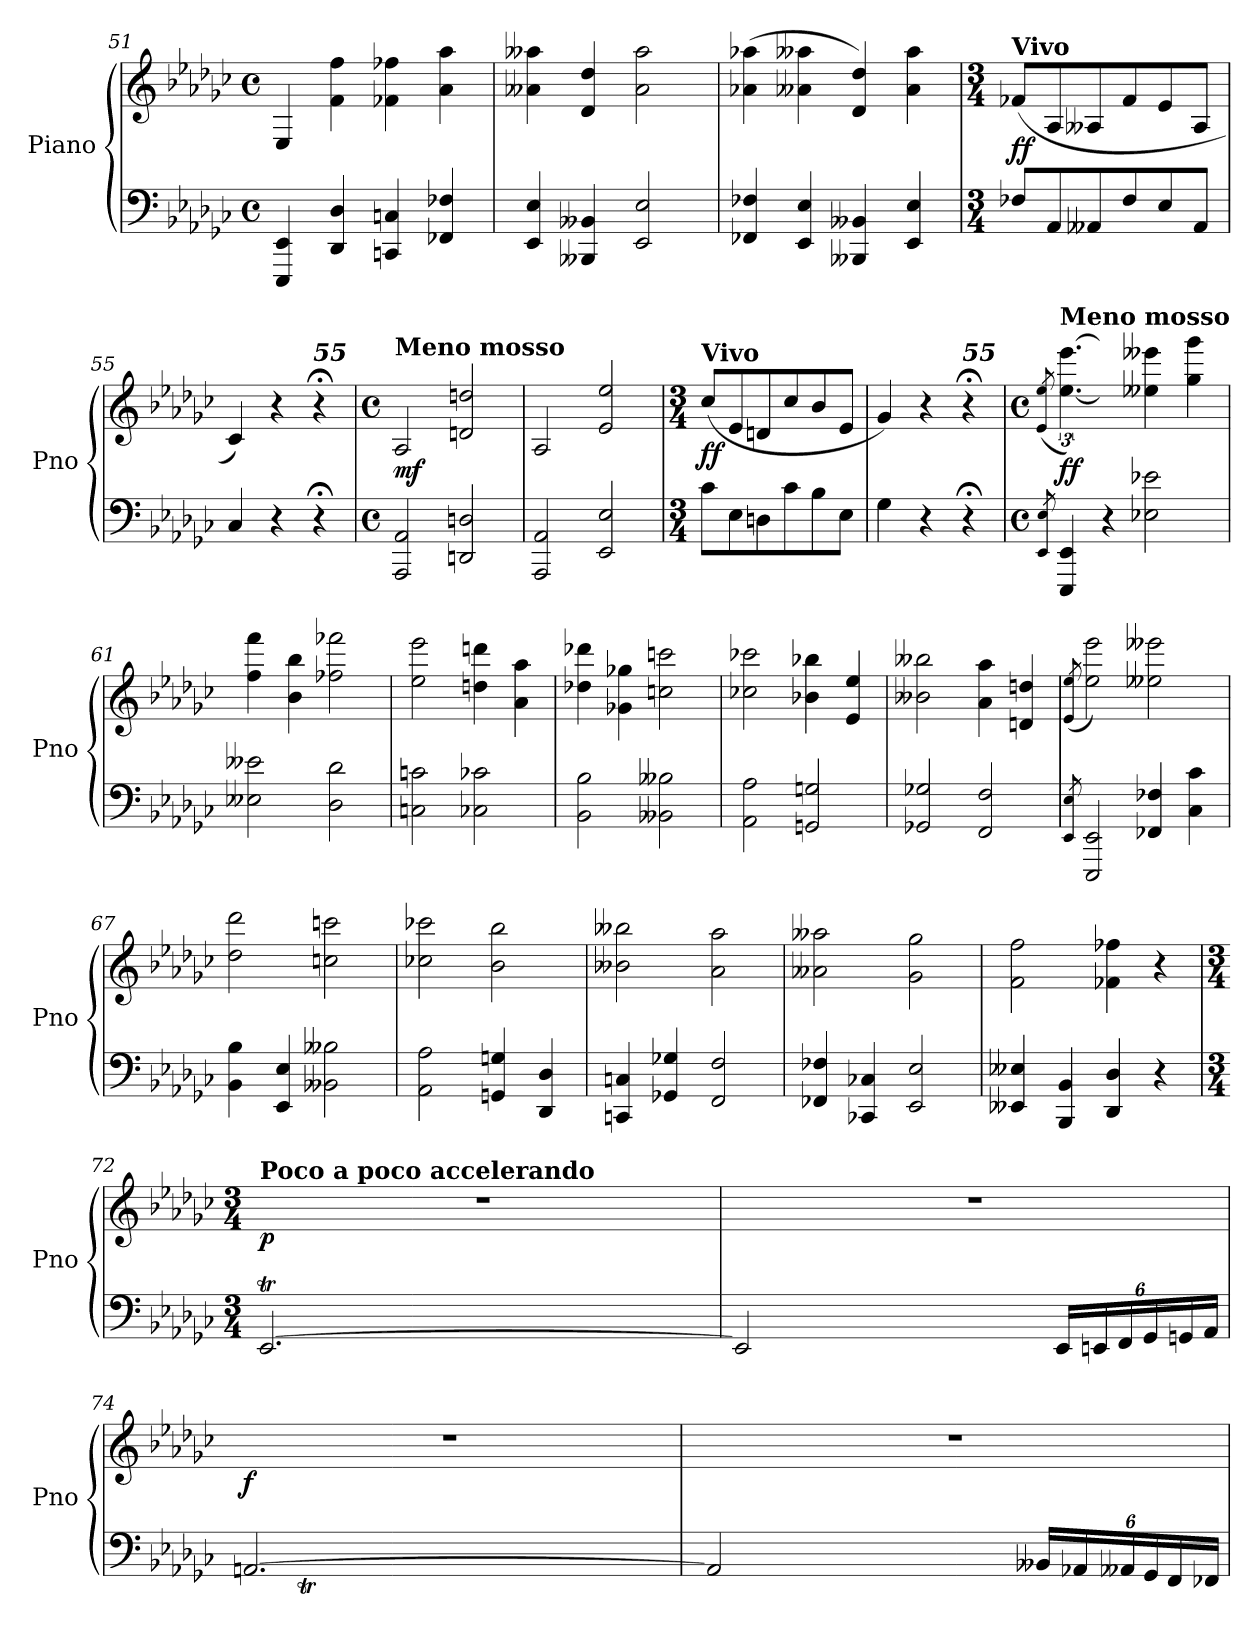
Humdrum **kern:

**kern	**kern	**dynam
*part1	*part1	*part1
*staff2	*staff1	*staff1/2
*I"Piano	*	*
*I'Pno	*	*
*clefF4	*clefG2	*
*k[b-e-a-d-g-c-]	*k[b-e-a-d-g-c-]	*
*M4/4	*M4/4	*
*met(c)	*met(c)	*
=51	=51	=51
4EEE-/ 4EE-/	4E-/	.
4DD-/ 4D-/	4f\ 4ff\	.
4CCn/ 4Cn/	4f-X\ 4ff-X\	.
4FF-X/ 4F-X/	4a-\ 4aa-\	.
=52	=52	=52
4EE-/ 4E-/	4a--X\ 4aa--X\	.
4BBB--X/ 4BB--X/	4d-/ 4dd-/	.
2EE-/ 2E-/	2a--\ 2aa--\	.
=53	=53	=53
4FF-X/ 4F-X/	(4a-X\ 4aa-X\	.
4EE-/ 4E-/	4a--X\ 4aa--X\	.
4BBB--X/ 4BB--X/	4d-/ 4dd-/)	.
4EE-/ 4E-/	4a--\ 4aa--\	.
!!LO:LB:g=z
=54	=54	=54
*M3/4	*M3/4	*
!	!LO:TX:a:B:t=Vivo	!
!	!	!LO:DY:b
8F-X/L	(8f-X/L	ff
8AA-/	8A-/	.
8AA--X/	8A--X/	.
8F-/	8f-/	.
8E-/	8e-/	.
8AA--/J	8A--/J	.
=55	=55	=55
4C-/	4c-/)	.
4r	4r	.
!	!LO:TX:a:Bi:t=55	!
4r;<	4r;<	.
=56	=56	=56
*M4/4	*M4/4	*
*met(c)	*met(c)	*
!	!LO:TX:a:B:t=Meno mosso	!
!	!	!LO:DY:b
2AAA-/ 2AA-/	2A-/	mf
2DDn/ 2Dn/	2dn/ 2ddn/	.
=57	=57	=57
2AAA-/ 2AA-/	2A-/	.
2EE-/ 2E-/	2e-/ 2ee-/	.
=58	=58	=58
*M3/4	*M3/4	*
!	!LO:TX:a:B:t=Vivo	!
!	!	!LO:DY:b
8c-\L	(8cc-/L	ff
8E-\	8e-/	.
8Dn\	8dn/	.
8c-\	8cc-/	.
8B-\	8b-/	.
8E-\J	8e-/J	.
=59	=59	=59
4G-\	4g-/)	.
4r	4r	.
!	!LO:TX:a:Bi:t=55	!
4r;<	4r;<	.
!!LO:LB:g=z
=60	=60	=60
*M4/4	*M4/4	*
*met(c)	*met(c)	*
8qEE-/ 8qE-/	(>8qe-/ 8qee-/	.
!	!LO:TX:a:B:t=Meno mosso	!
!	!	!LO:DY:b
4EEE-/ 4EE-/	[6.ee-\ [6.eee-\)	ff
4r	4ee-yy] 4eee-yy]	.
2E-X\ 2e-X\	4ee--X\ 4eee--X\	.
.	4gg-\ 4ggg-\	.
=61	=61	=61
2E--X\ 2e--X\	4ff\ 4fff\	.
.	4b-\ 4bb-\	.
2D-\ 2d-\	2ff-X\ 2fff-X\	.
=62	=62	=62
2Cn\ 2cn\	2ee-\ 2eee-\	.
2C-X\ 2c-X\	4ddn\ 4dddn\	.
.	4a-\ 4aa-\	.
=63	=63	=63
2BB-\ 2B-\	4dd-X\ 4ddd-X\	.
.	4g-X\ 4gg-X\	.
2BB--X\ 2B--X\	2ccn\ 2cccn\	.
=64	=64	=64
2AA-\ 2A-\	2cc-X\ 2ccc-X\	.
2GGn/ 2Gn/	4b-X\ 4bb-X\	.
.	4e-/ 4ee-/	.
=65	=65	=65
2GG-X/ 2G-X/	2b--X\ 2bb--X\	.
2FF/ 2F/	4a-\ 4aa-\	.
.	4dn/ 4ddn/	.
!!LO:PB:g=z
=66	=66	=66
8qEE-/ 8qE-/	(>8qe-/ 8qee-/	.
2EEE-/ 2EE-/	2ee-\ 2eee-\)	.
4FF-X/ 4F-X/	2ee--X\ 2eee--X\	.
4C-\ 4c-\	.	.
=67	=67	=67
4BB-\ 4B-\	2dd-\ 2ddd-\	.
4EE-/ 4E-/	.	.
2BB--X\ 2B--X\	2ccn\ 2cccn\	.
=68	=68	=68
2AA-\ 2A-\	2cc-X\ 2ccc-X\	.
4GGn/ 4Gn/	2b-\ 2bb-\	.
4DD-/ 4D-/	.	.
=69	=69	=69
4CCn/ 4Cn/	2b--X\ 2bb--X\	.
4GG-X/ 4G-X/	.	.
2FF/ 2F/	2a-\ 2aa-\	.
=70	=70	=70
4FF-X/ 4F-X/	2a--X\ 2aa--X\	.
4CC-X/ 4C-X/	.	.
2EE-/ 2E-/	2g-\ 2gg-\	.
=71	=71	=71
4EE--X/ 4E--X/	2f\ 2ff\	.
4BBB-/ 4BB-/	.	.
4DD-/ 4D-/	4f-X\ 4ff-X\	.
4r	4r	.
!!LO:LB:g=z
=72	=72	=72
*M3/4	*M3/4	*
*^	*	*
!	!	!LO:TX:a:B:t=Poco a poco accelerando	!
!	!	!	!LO:DY:b
[2.EE-T/	24ryy	2.r	p
*	*Xtuplet	*	*
.	24FF!yy	.	.
.	24EE-!yy	.	.
.	24FF!yy	.	.
.	24EE-!yy	.	.
.	24FF!yy	.	.
.	24EE-!yy	.	.
.	24FF!yy	.	.
.	24EE-!yy	.	.
.	24FF!yy	.	.
.	24EE-!yy	.	.
.	24FF!yy	.	.
.	24EE-!yy	.	.
.	24FF!yy	.	.
.	24EE-!yy	.	.
.	24FF!yy	.	.
.	24EE-!yy	.	.
.	24FF!yy	.	.
=73	=73	=73	=73
2EE-/]	24EE-!yy	2.r	.
.	24FF!yy	.	.
.	24EE-!yy	.	.
.	24FF!yy	.	.
.	24EE-!yy	.	.
.	24FF!yy	.	.
.	24EE-!yy	.	.
.	24FF!yy	.	.
.	24EE-!yy	.	.
.	24FF!yy	.	.
.	24EE-!yy	.	.
.	24FF!yy	.	.
*tuplet	*	*	*
*Xbrackettup	*	*	*
24EE-/LL	4ryy	.	.
24EEn/	.	.	.
24FF/	.	.	.
24GG-/	.	.	.
24GGn/	.	.	.
24AA-/JJ	.	.	.
=74	=74	=74	=74
!	!	!	!LO:DY:b
[2.AAn/	24ryy	2.r	f
*	*Xtuplet	*	*
.	24BB-!yy	.	.
.	24AAt!yy	.	.
.	24BB-!yy	.	.
.	24AA!yy	.	.
.	24BB-!yy	.	.
.	24AA!yy	.	.
.	24BB-!yy	.	.
.	24AA!yy	.	.
.	24BB-!yy	.	.
.	24AA!yy	.	.
.	24BB-!yy	.	.
.	24AA!yy	.	.
.	24BB-!yy	.	.
.	24AA!yy	.	.
.	24BB-!yy	.	.
.	24AA!yy	.	.
.	24BB-!yy	.	.
=75	=75	=75	=75
2AA/]	24AAn!yy	2.r	.
.	24BB-!yy	.	.
.	24AA!yy	.	.
.	24BB-!yy	.	.
.	24AA!yy	.	.
.	24BB-!yy	.	.
.	24AA!yy	.	.
.	24BB-!yy	.	.
.	24AA!yy	.	.
.	24BB-!yy	.	.
.	24AA!yy	.	.
.	24BB-!yy	.	.
*tuplet	*	*	*
!	!	!	!LO:DY:a=2
24BB--X/LL	4ryy	.	other-dynamics
24AA-X/	.	.	.
24AA--X/	.	.	.
24GG-/	.	.	.
24FF/	.	.	.
24FF-X/JJ	.	.	.
*v	*v	*	*
=	=	=
*-	*-	*-
